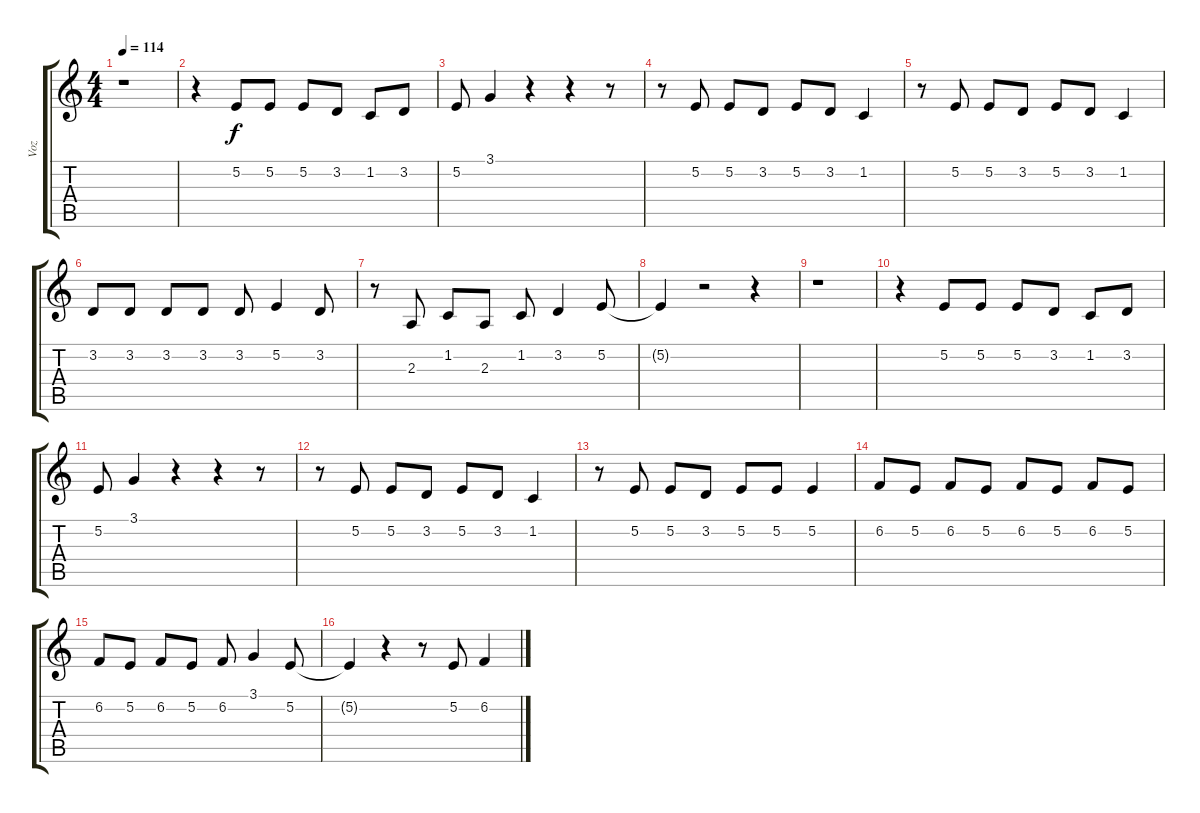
\track ("Voz" "Voz") {instrument lead1square}
\staff {score tabs}
\tuning (E4 B3 G3 D3 A2 E2) {hide}
\ts (4 4)
\tempo 114
\clef g2
\ks c
r.1{dy f} |
r.4 5.2.8 5.2.8 5.2.8 3.2.8 1.2.8 3.2.8 |
5.2.8 3.1.4 r.4 r.4 r.8 |
r.8 5.2.8 5.2.8 3.2.8 5.2.8 3.2.8 1.2.4 |
r.8 5.2.8 5.2.8 3.2.8 5.2.8 3.2.8 1.2.4 |
3.2.8 3.2.8 3.2.8 3.2.8 3.2.8 5.2.4 3.2.8 |
r.8 2.3.8 1.2.8 2.3.8 1.2.8 3.2.4 5.2.8 |
5.2{t}.4 r.2 r.4 |
r.1 |
r.4 5.2.8 5.2.8 5.2.8 3.2.8 1.2.8 3.2.8 |
5.2.8 3.1.4 r.4 r.4 r.8 |
r.8 5.2.8 5.2.8 3.2.8 5.2.8 3.2.8 1.2.4 |
r.8 5.2.8 5.2.8 3.2.8 5.2.8 5.2.8 5.2.4 |
6.2.8 5.2.8 6.2.8 5.2.8 6.2.8 5.2.8 6.2.8 5.2.8 |
6.2.8 5.2.8 6.2.8 5.2.8 6.2.8 3.1.4 5.2.8 |
5.2{t}.4 r.4 r.8 5.2.8 6.2.4
